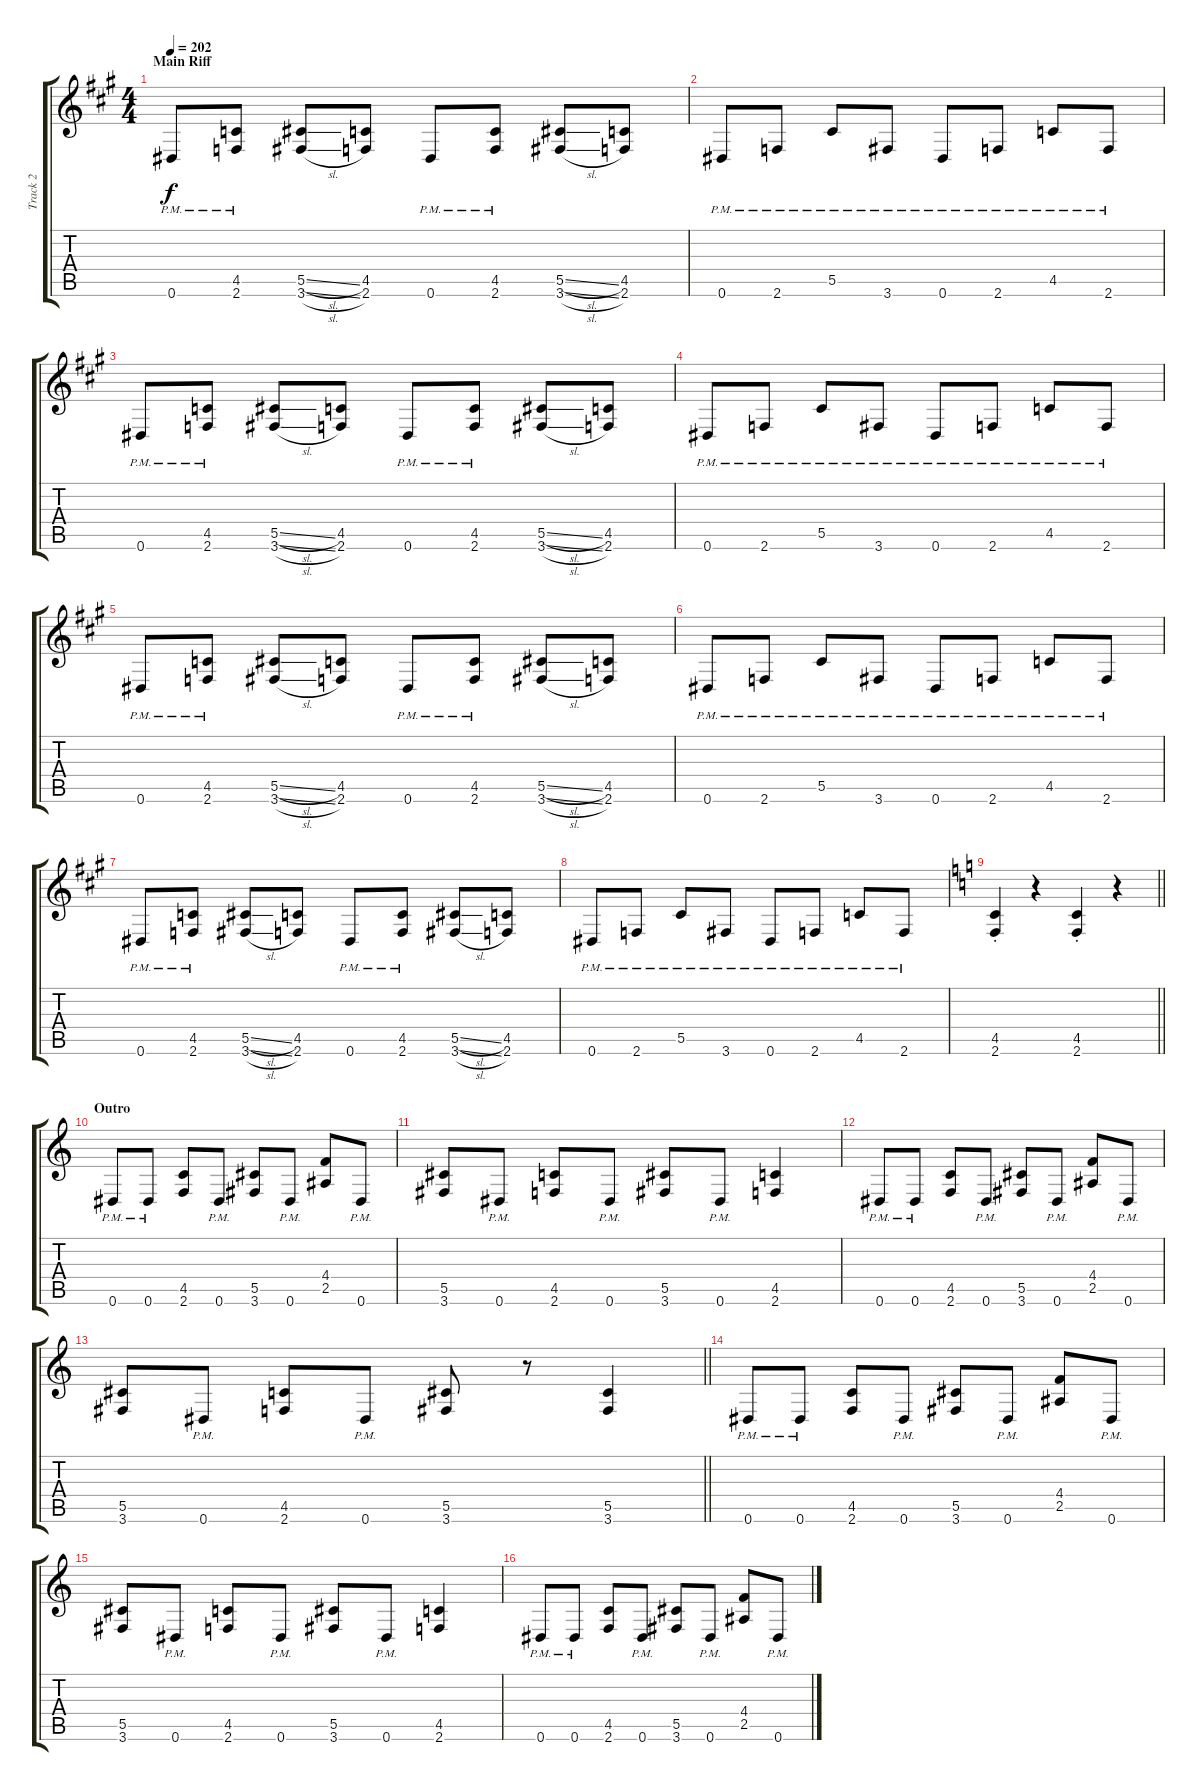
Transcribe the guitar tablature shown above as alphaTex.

\track ("Track 2" "Track 2") {instrument distortionguitar}
\staff {score tabs}
\tuning (Eb4 Bb3 Gb3 Db3 Ab2 Eb2) {hide}
\ts (4 4)
\section ("" "Main Riff")
\tempo 202
\clef g2
\ks a
0.6{pm}.8{dy f} (4.5{pm} 2.6{pm}).8 (5.5{sl} 3.6{sl}).8 (4.5 2.6).8 0.6{pm}.8 (4.5{pm} 2.6{pm}).8 (5.5{sl} 3.6{sl}).8 (4.5 2.6).8 |
0.6{pm}.8 2.6{pm}.8 5.5{pm}.8 3.6{pm}.8 0.6{pm}.8 2.6{pm}.8 4.5{pm}.8 2.6{pm}.8 |
0.6{pm}.8 (4.5{pm} 2.6{pm}).8 (5.5{sl} 3.6{sl}).8 (4.5 2.6).8 0.6{pm}.8 (4.5{pm} 2.6{pm}).8 (5.5{sl} 3.6{sl}).8 (4.5 2.6).8 |
0.6{pm}.8 2.6{pm}.8 5.5{pm}.8 3.6{pm}.8 0.6{pm}.8 2.6{pm}.8 4.5{pm}.8 2.6{pm}.8 |
0.6{pm}.8 (4.5{pm} 2.6{pm}).8 (5.5{sl} 3.6{sl}).8 (4.5 2.6).8 0.6{pm}.8 (4.5{pm} 2.6{pm}).8 (5.5{sl} 3.6{sl}).8 (4.5 2.6).8 |
0.6{pm}.8 2.6{pm}.8 5.5{pm}.8 3.6{pm}.8 0.6{pm}.8 2.6{pm}.8 4.5{pm}.8 2.6{pm}.8 |
0.6{pm}.8 (4.5{pm} 2.6{pm}).8 (5.5{sl} 3.6{sl}).8 (4.5 2.6).8 0.6{pm}.8 (4.5{pm} 2.6{pm}).8 (5.5{sl} 3.6{sl}).8 (4.5 2.6).8 |
0.6{pm}.8 2.6{pm}.8 5.5{pm}.8 3.6{pm}.8 0.6{pm}.8 2.6{pm}.8 4.5{pm}.8 2.6{pm}.8 |
\barLineRight lightlight
\ks c
(4.5{st} 2.6{st}).4 r.4 (4.5{st} 2.6{st}).4 r.4 |
\section ("" "Outro")
0.6{pm}.8 0.6{pm}.8 (4.5 2.6).8 0.6{pm}.8 (5.5 3.6).8 0.6{pm}.8 (4.4 2.5).8 0.6{pm}.8 |
(5.5 3.6).8 0.6{pm}.8 (4.5 2.6).8 0.6{pm}.8 (5.5 3.6).8 0.6{pm}.8 (4.5 2.6).4 |
0.6{pm}.8 0.6{pm}.8 (4.5 2.6).8 0.6{pm}.8 (5.5 3.6).8 0.6{pm}.8 (4.4 2.5).8 0.6{pm}.8 |
\barLineRight lightlight
(5.5 3.6).8 0.6{pm}.8 (4.5 2.6).8 0.6{pm}.8 (5.5 3.6).8 r.8 (5.5 3.6).4 |
0.6{pm}.8 0.6{pm}.8 (4.5 2.6).8 0.6{pm}.8 (5.5 3.6).8 0.6{pm}.8 (4.4 2.5).8 0.6{pm}.8 |
(5.5 3.6).8 0.6{pm}.8 (4.5 2.6).8 0.6{pm}.8 (5.5 3.6).8 0.6{pm}.8 (4.5 2.6).4 |
0.6{pm}.8 0.6{pm}.8 (4.5 2.6).8 0.6{pm}.8 (5.5 3.6).8 0.6{pm}.8 (4.4 2.5).8 0.6{pm}.8
